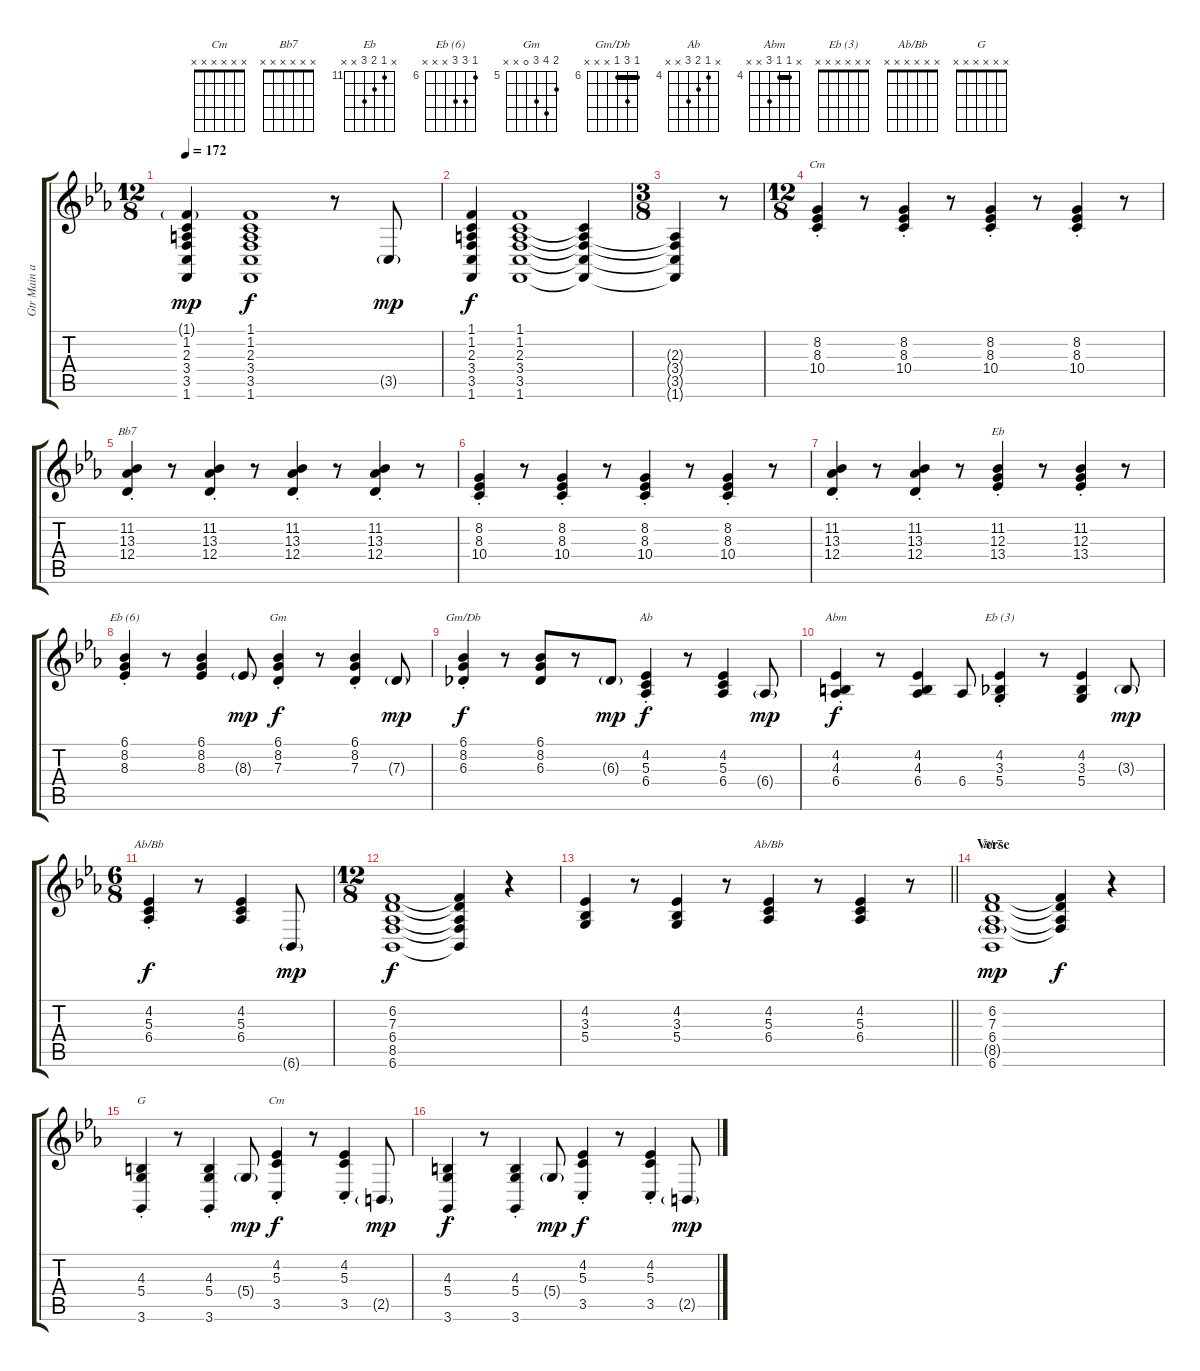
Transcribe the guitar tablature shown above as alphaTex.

\track ("Gtr Main arr. (Piano 1)" "Gtr Main a") {instrument brightacousticpiano}
\staff {score tabs}
\tuning (E4 B3 G3 D3 A2 E2) {hide}
\chord ("Cm" x 8 8 10 x x) {firstfret 8 barre 8}
\chord ("Bb7" x 11 13 12 x x) {firstfret 11}
\chord ("Eb" x 11 12 13 x x) {firstfret 11}
\chord ("Eb (6)" 6 8 8 x x x) {firstfret 6}
\chord ("Gm" 6 8 7 0 x x) {firstfret 5}
\chord ("Gm/Db" 6 8 6 x x x) {firstfret 6 barre 6}
\chord ("Ab" x 4 5 6 x x) {firstfret 4}
\chord ("Abm" x 4 4 6 x x) {firstfret 4 barre 4}
\chord ("Eb (3)" x x x x x x)
\chord ("Ab/Bb" x 4 5 6 x x) {firstfret 4}
\chord ("Ab/Bb" x x x x x x)
\chord ("Bb7" x x x x x x)
\chord ("G" x x x x x x)
\chord ("Cm" x x x x x x)
\ts (12 8)
\tempo 172
\clef g2
\ks cminor
(1.1{g} 1.2 2.3 3.4 3.5 1.6).4{dy mp} (1.1 1.2 2.3 3.4 3.5 1.6).1{dy f} r.8 3.5{g}.8{dy mp} |
(1.1 1.2 2.3 3.4 3.5 1.6).4{dy f} (1.1 1.2 2.3 3.4 3.5 1.6).1 (1.2{t} 2.3{t} 3.4{t} 3.5{t} 1.6{t}).4 |
\ts (3 8)
(2.3{t} 3.4{t} 3.5{t} 1.6{t}).4 r.8 |
\ts (12 8)
(8.2{st} 8.3{st} 10.4{st}).4{ch "Cm"} r.8 (8.2{st} 8.3{st} 10.4{st}).4 r.8 (8.2{st} 8.3{st} 10.4{st}).4 r.8 (8.2{st} 8.3{st} 10.4{st}).4 r.8 |
(11.2{st} 13.3{st} 12.4{st}).4{ch "Bb7"} r.8 (11.2{st} 13.3{st} 12.4{st}).4 r.8 (11.2{st} 13.3{st} 12.4{st}).4 r.8 (11.2{st} 13.3{st} 12.4{st}).4 r.8 |
(8.2{st} 8.3{st} 10.4{st}).4 r.8 (8.2{st} 8.3{st} 10.4{st}).4 r.8 (8.2{st} 8.3{st} 10.4{st}).4 r.8 (8.2{st} 8.3{st} 10.4{st}).4 r.8 |
(11.2{st} 13.3{st} 12.4{st}).4 r.8 (11.2{st} 13.3{st} 12.4{st}).4 r.8 (11.2{st} 12.3{st} 13.4{st}).4{ch "Eb"} r.8 (11.2{st} 12.3{st} 13.4{st}).4 r.8 |
(6.1{st} 8.2{st} 8.3{st}).4{ch "Eb (6)"} r.8 (6.1 8.2 8.3).4 8.3{g}.8{dy mp} (6.1{st} 8.2{st} 7.3{st}).4{ch "Gm" dy f} r.8 (6.1{st} 8.2{st} 7.3{st}).4 7.3{g}.8{dy mp} |
(6.1{st} 8.2{st} 6.3{st}).4{ch "Gm/Db" dy f} r.8 (6.1 8.2 6.3).8 r.8 6.3{g}.8{dy mp} (4.2{st} 5.3{st} 6.4{st}).4{ch "Ab" dy f} r.8 (4.2 5.3 6.4).4 6.4{g}.8{dy mp} |
(4.2{st} 4.3{st} 6.4{st}).4{ch "Abm" dy f} r.8 (4.2 4.3 6.4).4 6.4.8 (4.2{st} 3.3{st} 5.4{st}).4{ch "Eb (3)"} r.8 (4.2 3.3 5.4).4 3.3{g}.8{dy mp} |
\ts (6 8)
(4.2{st} 5.3{st} 6.4{st}).4{ch "Ab/Bb" dy f} r.8 (4.2 5.3 6.4).4 6.6{g}.8{dy mp} |
\ts (12 8)
(6.2 7.3 6.4 8.5 6.6).1{dy f} (6.2{t} 7.3{t} 6.4{t} 8.5{t} 6.6{t}).4 r.4 |
\barLineRight lightlight
(4.2 3.3 5.4).4 r.8 (4.2 3.3 5.4).4 r.8 (4.2 5.3 6.4).4{ch "Ab/Bb"} r.8 (4.2 5.3 6.4).4 r.8 |
\section ("" "Verse")
(6.2 7.3 6.4 8.5{g} 6.6).1{ch "Bb7" dy mp} (6.2{t} 7.3{t} 6.4{t} 8.5{t}).4{dy f} r.4 |
(4.3{st} 5.4{st} 3.6{st}).4{ch "G"} r.8 (4.3{st} 5.4{st} 3.6{st}).4 5.4{g}.8{dy mp} (4.2{st} 5.3{st} 3.5{st}).4{ch "Cm" dy f} r.8 (4.2{st} 5.3{st} 3.5{st}).4 2.5{g}.8{dy mp} |
(4.3{st} 5.4{st} 3.6{st}).4{dy f} r.8 (4.3{st} 5.4{st} 3.6{st}).4 5.4{g}.8{dy mp} (4.2{st} 5.3{st} 3.5{st}).4{dy f} r.8 (4.2{st} 5.3{st} 3.5{st}).4 2.5{g}.8{dy mp}
